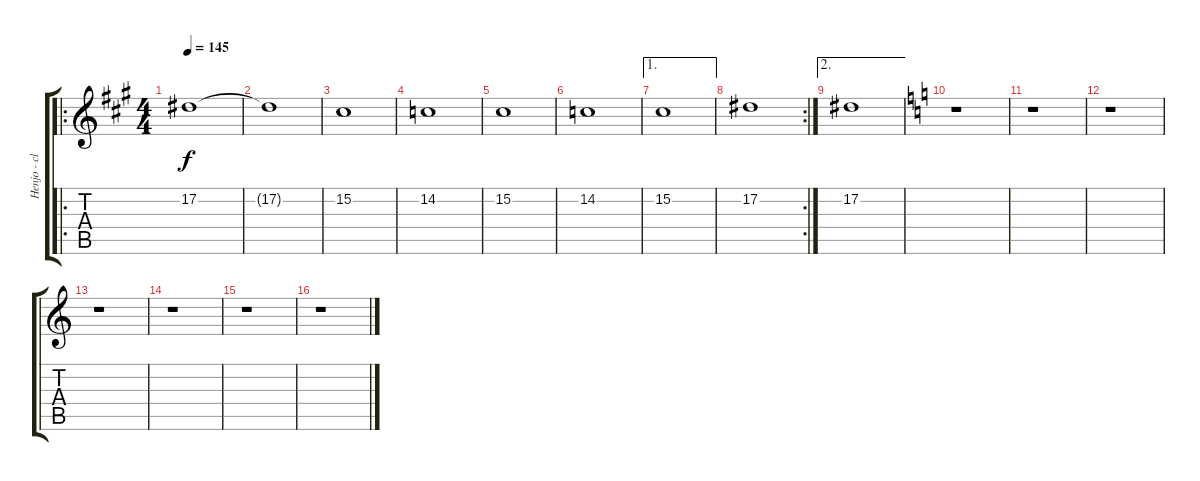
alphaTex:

\track ("Henjo - clavier" "Henjo - cl") {instrument stringensemble1}
\staff {score tabs}
\tuning (Eb4 Bb3 Gb3 Db3 Ab2 Eb2) {hide}
\ro
\ts (4 4)
\tempo 145
\clef g2
\ks a
17.2.1{dy f} |
17.2{t}.1 |
15.2.1 |
14.2.1 |
15.2.1 |
14.2.1 |
\ae 1
15.2.1 |
\rc 2
17.2.1 |
\ae 2
17.2.1 |
\ks c
r.1 |
r.1 |
r.1 |
r.1 |
r.1 |
r.1 |
r.1
